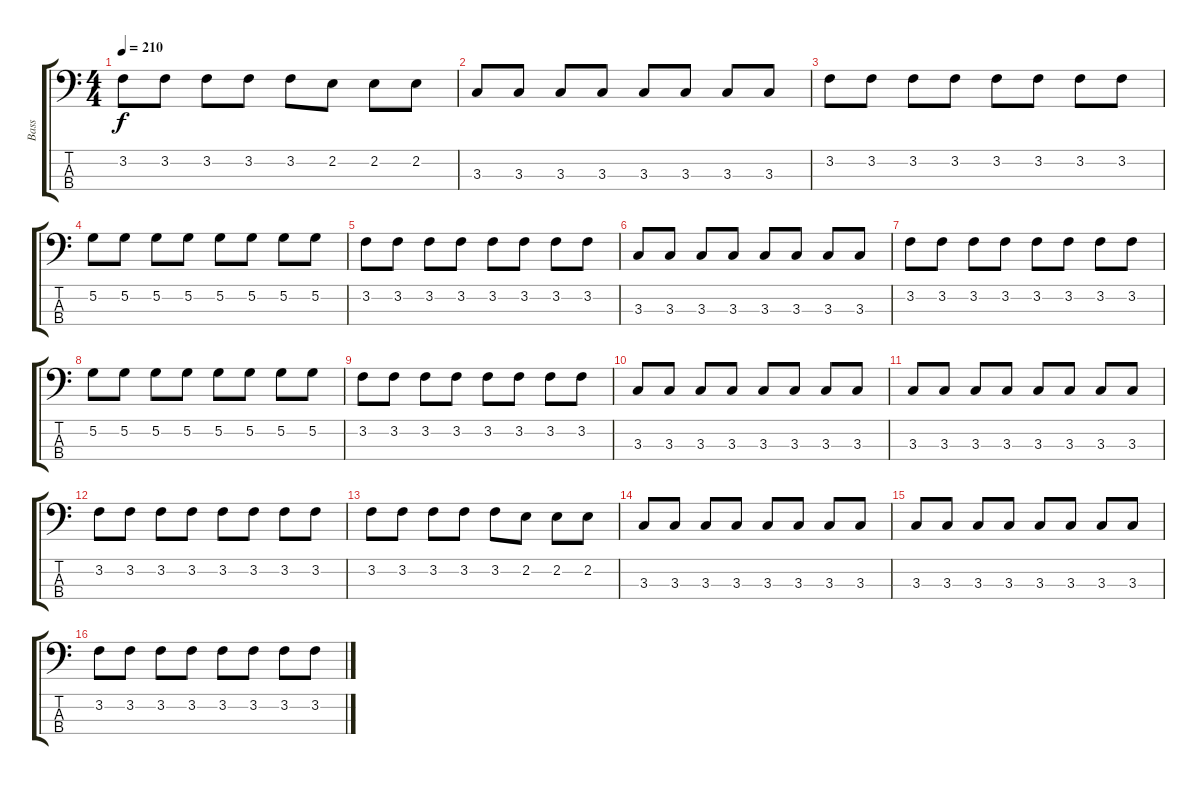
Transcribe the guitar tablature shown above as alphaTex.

\track ("Bass" "Bass") {instrument electricbasspick}
\staff {score tabs}
\tuning (G2 D2 A1 E1) {hide}
\ts (4 4)
\tempo 210
\clef f4
\ks c
3.2.8{dy f} 3.2.8 3.2.8 3.2.8 3.2.8 2.2.8 2.2.8 2.2.8 |
3.3.8 3.3.8 3.3.8 3.3.8 3.3.8 3.3.8 3.3.8 3.3.8 |
3.2.8 3.2.8 3.2.8 3.2.8 3.2.8 3.2.8 3.2.8 3.2.8 |
5.2.8 5.2.8 5.2.8 5.2.8 5.2.8 5.2.8 5.2.8 5.2.8 |
3.2.8 3.2.8 3.2.8 3.2.8 3.2.8 3.2.8 3.2.8 3.2.8 |
3.3.8 3.3.8 3.3.8 3.3.8 3.3.8 3.3.8 3.3.8 3.3.8 |
3.2.8 3.2.8 3.2.8 3.2.8 3.2.8 3.2.8 3.2.8 3.2.8 |
5.2.8 5.2.8 5.2.8 5.2.8 5.2.8 5.2.8 5.2.8 5.2.8 |
3.2.8 3.2.8 3.2.8 3.2.8 3.2.8 3.2.8 3.2.8 3.2.8 |
3.3.8 3.3.8 3.3.8 3.3.8 3.3.8 3.3.8 3.3.8 3.3.8 |
3.3.8 3.3.8 3.3.8 3.3.8 3.3.8 3.3.8 3.3.8 3.3.8 |
3.2.8 3.2.8 3.2.8 3.2.8 3.2.8 3.2.8 3.2.8 3.2.8 |
3.2.8 3.2.8 3.2.8 3.2.8 3.2.8 2.2.8 2.2.8 2.2.8 |
3.3.8 3.3.8 3.3.8 3.3.8 3.3.8 3.3.8 3.3.8 3.3.8 |
3.3.8 3.3.8 3.3.8 3.3.8 3.3.8 3.3.8 3.3.8 3.3.8 |
3.2.8 3.2.8 3.2.8 3.2.8 3.2.8 3.2.8 3.2.8 3.2.8
